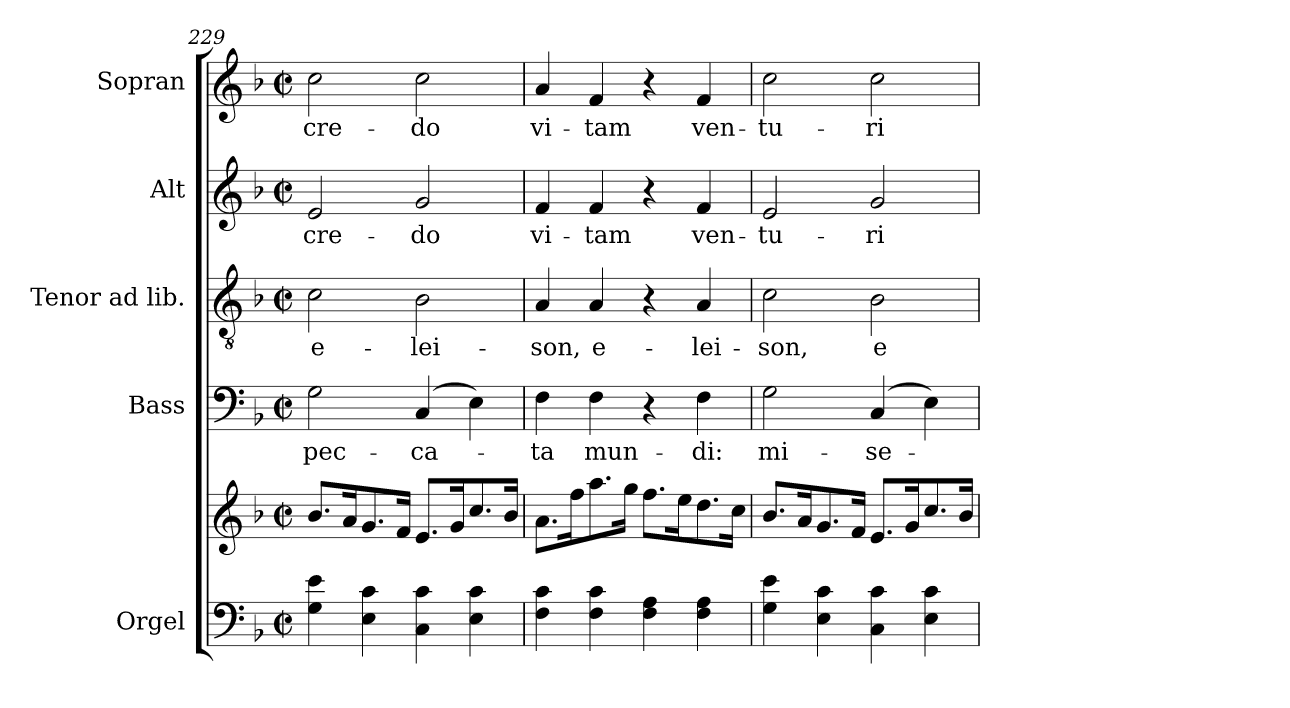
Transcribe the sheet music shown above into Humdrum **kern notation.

**kern	**kern	**kern	**text	**kern	**text	**kern	**text	**kern	**text
*part5	*part5	*part4	*part4	*part3	*part3	*part2	*part2	*part1	*part1
*staff6	*staff5	*staff4	*staff4	*staff3	*staff3	*staff2	*staff2	*staff1	*staff1
*I"Orgel	*	*I"Bass	*	*I"Tenor ad lib.	*	*I"Alt	*	*I"Sopran	*
*I'Org.	*	*I'B	*	*I'T	*	*I'A	*	*I'S	*
*clefF4	*clefG2	*clefF4	*	*clefGv2	*	*clefG2	*	*clefG2	*
*k[b-]	*k[b-]	*k[b-]	*	*k[b-]	*	*k[b-]	*	*k[b-]	*
*F:	*F:	*F:	*	*F:	*	*F:	*	*F:	*
*M2/2	*M2/2	*M2/2	*	*M2/2	*	*M2/2	*	*M2/2	*
*met(c|)	*met(c|)	*met(c|)	*	*met(c|)	*	*met(c|)	*	*met(c|)	*
=229	=229	=229	=229	=229	=229	=229	=229	=229	=229
!	!	!	!LO:LY:b	!	!LO:LY:b	!	!LO:LY:b	!	!LO:LY:b
4G\ 4e\	8.b-/L	2G\	pec-	2c\	e-	2e/	cre-	2cc\	cre-
.	16a/k	.	.	.	.	.	.	.	.
4E\ 4c\	8.g/	.	.	.	.	.	.	.	.
.	16f/Jk	.	.	.	.	.	.	.	.
!	!	!	!LO:LY:b	!	!LO:LY:b	!	!LO:LY:b	!	!LO:LY:b
4C\ 4c\	8.e/L	(4C/	-ca-	2B-\	-lei-	2g/	-do	2cc\	-do
.	16g/k	.	.	.	.	.	.	.	.
4E\ 4c\	8.cc/	4E\)	.	.	.	.	.	.	.
.	16b-/Jk	.	.	.	.	.	.	.	.
=230	=230	=230	=230	=230	=230	=230	=230	=230	=230
!	!	!	!LO:LY:b	!	!LO:LY:b	!	!LO:LY:b	!	!LO:LY:b
4F\ 4c\	8.a\L	4F\	-ta	4A/	-son,	4f/	vi-	4a/	vi-
.	16ff\k	.	.	.	.	.	.	.	.
!	!	!	!LO:LY:b	!	!LO:LY:b	!	!LO:LY:b	!	!LO:LY:b
4F\ 4c\	8.aa\	4F\	mun-	4A/	e-	4f/	-tam	4f/	-tam
.	16gg\Jk	.	.	.	.	.	.	.	.
4F\ 4A\	8.ff\L	4r	.	4r	.	4r	.	4r	.
.	16ee\k	.	.	.	.	.	.	.	.
!	!	!	!LO:LY:b	!	!LO:LY:b	!	!LO:LY:b	!	!LO:LY:b
4F\ 4A\	8.dd\	4F\	-di:	4A/	-lei-	4f/	ven-	4f/	ven-
.	16cc\Jk	.	.	.	.	.	.	.	.
=231	=231	=231	=231	=231	=231	=231	=231	=231	=231
!	!	!	!LO:LY:b	!	!LO:LY:b	!	!LO:LY:b	!	!LO:LY:b
4G\ 4e\	8.b-/L	2G\	mi-	2c\	-son,	2e/	-tu-	2cc\	-tu-
.	16a/k	.	.	.	.	.	.	.	.
4E\ 4c\	8.g/	.	.	.	.	.	.	.	.
.	16f/Jk	.	.	.	.	.	.	.	.
!	!	!	!LO:LY:b	!	!LO:LY:b	!	!LO:LY:b	!	!LO:LY:b
4C\ 4c\	8.e/L	(4C/	-se-	2B-\	e-	2g/	-ri	2cc\	-ri
.	16g/k	.	.	.	.	.	.	.	.
4E\ 4c\	8.cc/	4E\)	.	.	.	.	.	.	.
.	16b-/Jk	.	.	.	.	.	.	.	.
=	=	=	=	=	=	=	=	=	=
*-	*-	*-	*-	*-	*-	*-	*-	*-	*-
